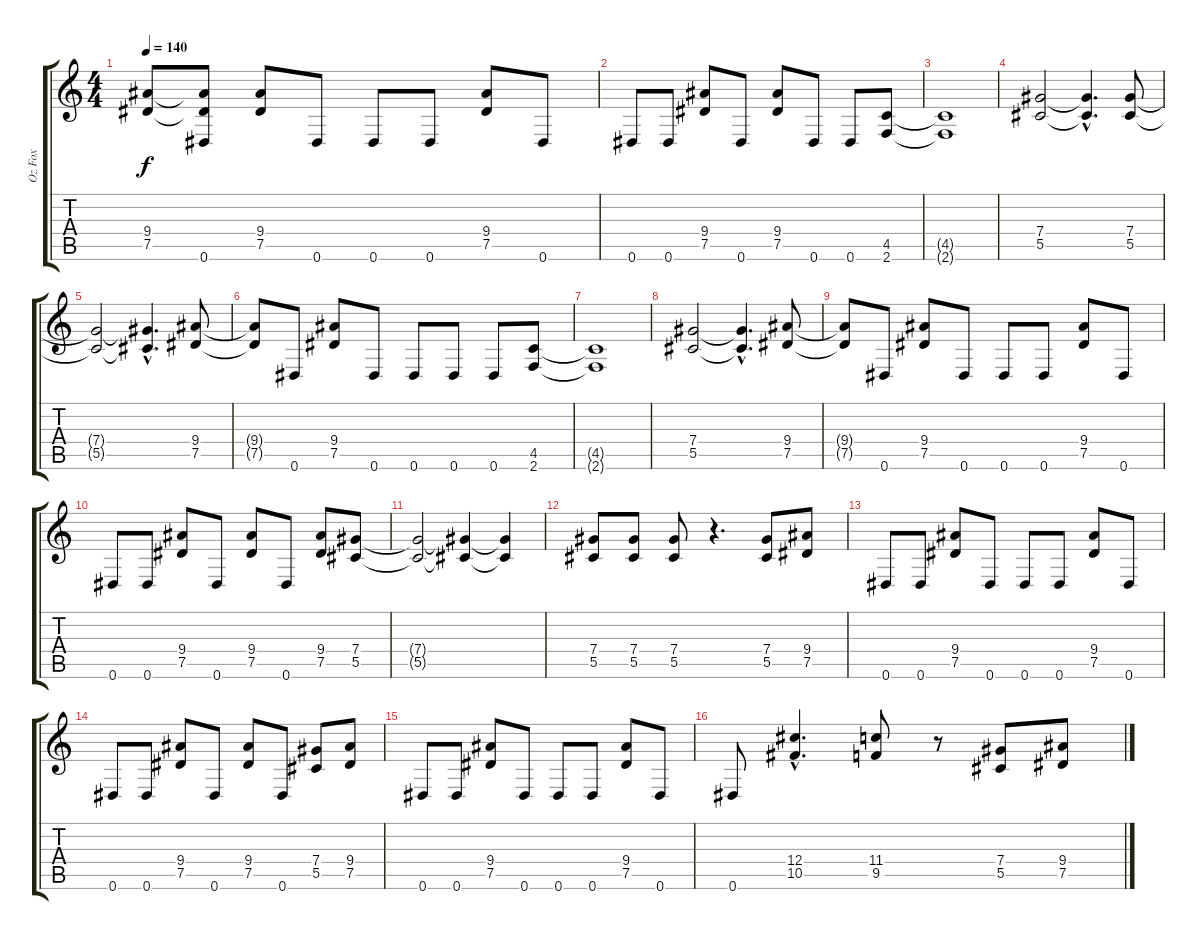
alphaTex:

\track ("Oz Fox" "Oz Fox") {instrument overdrivenguitar}
\staff {score tabs}
\tuning (Eb4 Bb3 Gb3 Db3 Ab2 Eb2) {hide}
\ts (4 4)
\tempo 140
\clef g2
\ks c
(9.4{t} 7.5{t}).8{dy f} (9.4{t} 7.5{t} 0.6).8 (9.4 7.5).8 0.6.8 0.6.8 0.6.8 (9.4 7.5).8 0.6.8 |
0.6.8 0.6.8 (9.4 7.5).8 0.6.8 (9.4 7.5).8 0.6.8 0.6.8 (4.5 2.6).8 |
(4.5{t} 2.6{t}).1 |
(7.4 5.5).2 (7.4{hac t} 5.5{hac t}).4{d} (7.4 5.5).8 |
(7.4{t} 5.5{t}).2 (7.4{hac t} 5.5{hac t}).4{d} (9.4 7.5).8 |
(9.4{t} 7.5{t}).8 0.6.8 (9.4 7.5).8 0.6.8 0.6.8 0.6.8 0.6.8 (4.5 2.6).8 |
(4.5{t} 2.6{t}).1 |
(7.4 5.5).2 (7.4{hac t} 5.5{hac t}).4{d} (9.4 7.5).8 |
(9.4{t} 7.5{t}).8 0.6.8 (9.4 7.5).8 0.6.8 0.6.8 0.6.8 (9.4 7.5).8 0.6.8 |
0.6.8 0.6.8 (9.4 7.5).8 0.6.8 (9.4 7.5).8 0.6.8 (9.4 7.5).8 (7.4 5.5).8 |
(7.4{t} 5.5{t}).2 (7.4{t} 5.5{t}).4 (7.4{t} 5.5{t}).4 |
(7.4 5.5).8 (7.4 5.5).8 (7.4 5.5).8 r.4{d} (7.4 5.5).8 (9.4 7.5).8 |
0.6.8 0.6.8 (9.4 7.5).8 0.6.8 0.6.8 0.6.8 (9.4 7.5).8 0.6.8 |
0.6.8 0.6.8 (9.4 7.5).8 0.6.8 (9.4 7.5).8 0.6.8 (7.4 5.5).8 (9.4 7.5).8 |
0.6.8 0.6.8 (9.4 7.5).8 0.6.8 0.6.8 0.6.8 (9.4 7.5).8 0.6.8 |
0.6.8 (12.4{hac} 10.5{hac}).4{d} (11.4 9.5).8 r.8 (7.4 5.5).8 (9.4 7.5).8
